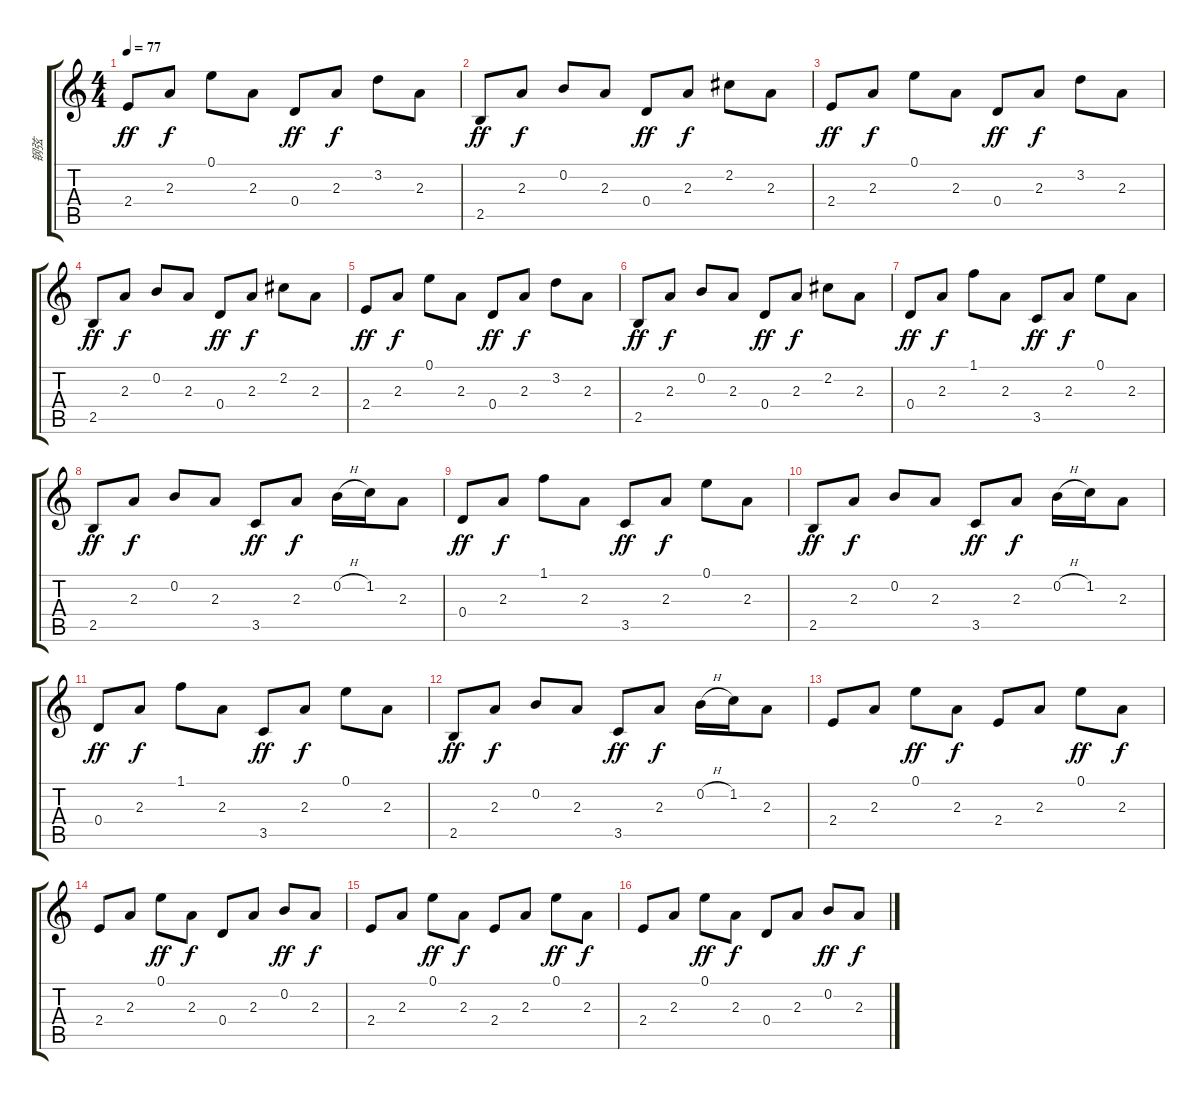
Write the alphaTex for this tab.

\track ("钢弦" "钢弦") {instrument acousticguitarsteel}
\staff {score tabs}
\tuning (E4 B3 G3 D3 A2 E2) {hide}
\ts (4 4)
\tempo 77
\clef g2
\ks c
2.4.8{dy ff} 2.3.8{dy f} 0.1.8 2.3.8 0.4.8{dy ff} 2.3.8{dy f} 3.2.8 2.3.8 |
2.5.8{dy ff} 2.3.8{dy f} 0.2.8 2.3.8 0.4.8{dy ff} 2.3.8{dy f} 2.2.8 2.3.8 |
2.4.8{dy ff} 2.3.8{dy f} 0.1.8 2.3.8 0.4.8{dy ff} 2.3.8{dy f} 3.2.8 2.3.8 |
2.5.8{dy ff} 2.3.8{dy f} 0.2.8 2.3.8 0.4.8{dy ff} 2.3.8{dy f} 2.2.8 2.3.8 |
2.4.8{dy ff} 2.3.8{dy f} 0.1.8 2.3.8 0.4.8{dy ff} 2.3.8{dy f} 3.2.8 2.3.8 |
2.5.8{dy ff} 2.3.8{dy f} 0.2.8 2.3.8 0.4.8{dy ff} 2.3.8{dy f} 2.2.8 2.3.8 |
0.4.8{dy ff} 2.3.8{dy f} 1.1.8 2.3.8 3.5.8{dy ff} 2.3.8{dy f} 0.1.8 2.3.8 |
2.5.8{dy ff} 2.3.8{dy f} 0.2.8 2.3.8 3.5.8{dy ff} 2.3.8{dy f} 0.2{h}.16 1.2.16 2.3.8 |
0.4.8{dy ff} 2.3.8{dy f} 1.1.8 2.3.8 3.5.8{dy ff} 2.3.8{dy f} 0.1.8 2.3.8 |
2.5.8{dy ff} 2.3.8{dy f} 0.2.8 2.3.8 3.5.8{dy ff} 2.3.8{dy f} 0.2{h}.16 1.2.16 2.3.8 |
0.4.8{dy ff} 2.3.8{dy f} 1.1.8 2.3.8 3.5.8{dy ff} 2.3.8{dy f} 0.1.8 2.3.8 |
2.5.8{dy ff} 2.3.8{dy f} 0.2.8 2.3.8 3.5.8{dy ff} 2.3.8{dy f} 0.2{h}.16 1.2.16 2.3.8 |
2.4.8 2.3.8 0.1.8{dy ff} 2.3.8{dy f} 2.4.8 2.3.8 0.1.8{dy ff} 2.3.8{dy f} |
2.4.8 2.3.8 0.1.8{dy ff} 2.3.8{dy f} 0.4.8 2.3.8 0.2.8{dy ff} 2.3.8{dy f} |
2.4.8 2.3.8 0.1.8{dy ff} 2.3.8{dy f} 2.4.8 2.3.8 0.1.8{dy ff} 2.3.8{dy f} |
2.4.8 2.3.8 0.1.8{dy ff} 2.3.8{dy f} 0.4.8 2.3.8 0.2.8{dy ff} 2.3.8{dy f}
